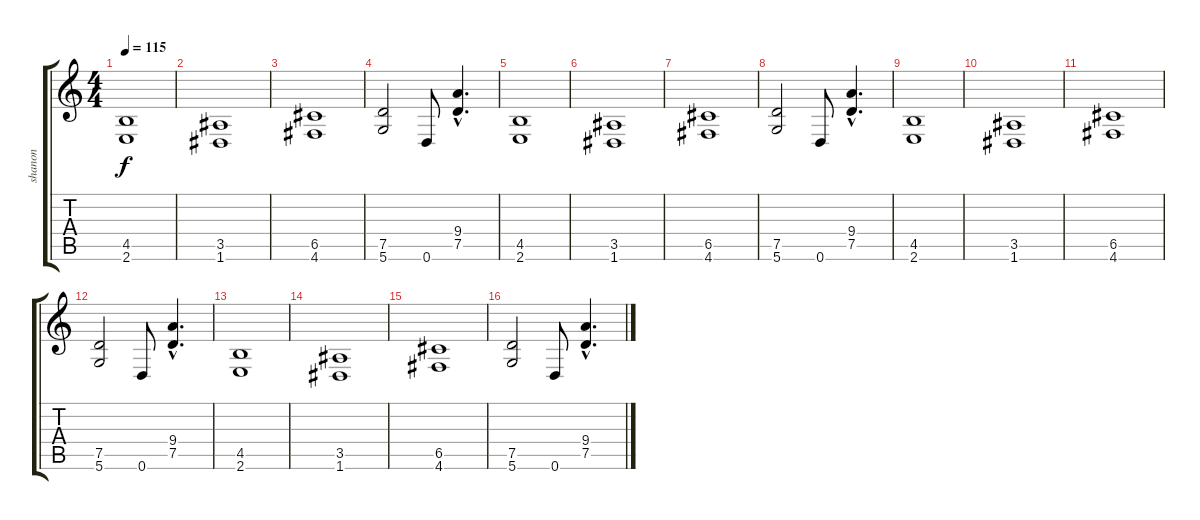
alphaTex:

\track ("shanon" "shanon") {instrument distortionguitar}
\staff {score tabs}
\tuning (D4 A3 F3 C3 G2 D2) {hide}
\ts (4 4)
\tempo 115
\clef g2
\ks c
(4.5 2.6).1{dy f instrument distortionguitar} |
(3.5 1.6).1 |
(6.5 4.6).1 |
(7.5 5.6).2 0.6.8 (9.4{hac} 7.5{hac}).4{d} |
(4.5 2.6).1 |
(3.5 1.6).1 |
(6.5 4.6).1 |
(7.5 5.6).2 0.6.8 (9.4{hac} 7.5{hac}).4{d} |
(4.5 2.6).1 |
(3.5 1.6).1 |
(6.5 4.6).1 |
(7.5 5.6).2 0.6.8 (9.4{hac} 7.5{hac}).4{d} |
(4.5 2.6).1 |
(3.5 1.6).1 |
(6.5 4.6).1 |
(7.5 5.6).2 0.6.8 (9.4{hac} 7.5{hac}).4{d}
